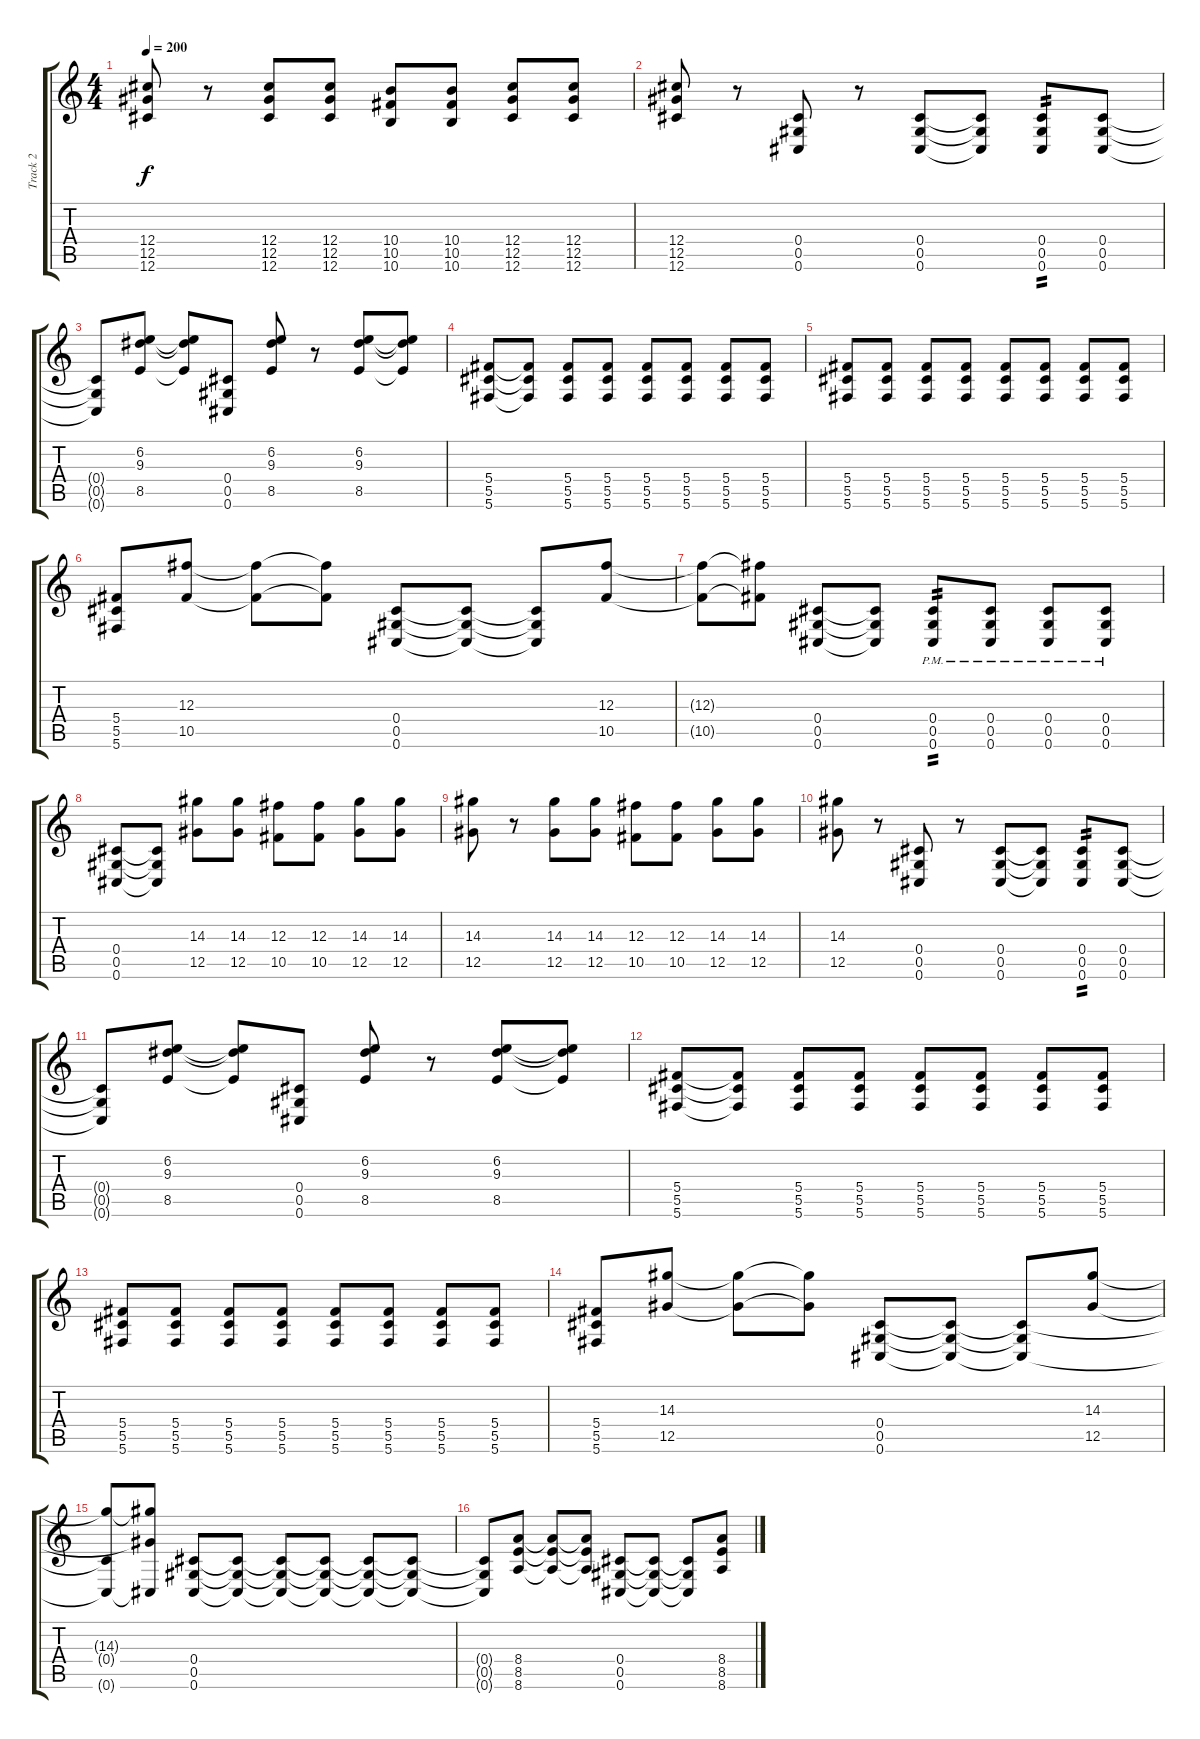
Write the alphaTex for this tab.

\track ("Track 2" "Track 2") {instrument overdrivenguitar}
\staff {score tabs}
\tuning (Eb4 Bb3 Gb3 Db3 Ab2 Db2) {hide}
\ts (4 4)
\tempo 200
\clef g2
\ks c
(12.4 12.5 12.6).8{dy f} r.8 (12.4 12.5 12.6).8 (12.4 12.5 12.6).8 (10.4 10.5 10.6).8 (10.4 10.5 10.6).8 (12.4 12.5 12.6).8 (12.4 12.5 12.6).8 |
(12.4 12.5 12.6).8 r.8 (0.4 0.5 0.6).8 r.8 (0.4 0.5 0.6).8 (0.4{t} 0.5{t} 0.6{t}).8 (0.4 0.5 0.6).8{tp 2} (0.4 0.5 0.6).8 |
(0.4{t} 0.5{t} 0.6{t}).8 (6.2 9.3 8.5).8 (6.2{t} 9.3{t} 8.5{t}).8 (0.4 0.5 0.6).8 (6.2 9.3 8.5).8 r.8 (6.2 9.3 8.5).8 (6.2{t} 9.3{t} 8.5{t}).8 |
(5.4 5.5 5.6).8 (5.4{t} 5.5{t} 5.6{t}).8 (5.4 5.5 5.6).8 (5.4 5.5 5.6).8 (5.4 5.5 5.6).8 (5.4 5.5 5.6).8 (5.4 5.5 5.6).8 (5.4 5.5 5.6).8 |
(5.4 5.5 5.6).8 (5.4 5.5 5.6).8 (5.4 5.5 5.6).8 (5.4 5.5 5.6).8 (5.4 5.5 5.6).8 (5.4 5.5 5.6).8 (5.4 5.5 5.6).8 (5.4 5.5 5.6).8 |
(5.4 5.5 5.6).8 (12.3 10.5).8 (12.3{t} 10.5{t}).8 (12.3{t} 10.5{t}).8 (0.4 0.5 0.6).8 (0.4{t} 0.5{t} 0.6{t}).8 (0.4{t} 0.5{t} 0.6{t}).8 (12.3 10.5).8 |
(12.3{t} 10.5{t}).8 (12.3{t} 10.5{t}).8 (0.4 0.5 0.6).8 (0.4{t} 0.5{t} 0.6{t}).8 (0.4{pm} 0.5{pm} 0.6{pm}).8{tp 2} (0.4{pm} 0.5{pm} 0.6{pm}).8 (0.4{pm} 0.5{pm} 0.6{pm}).8 (0.4{pm} 0.5{pm} 0.6{pm}).8 |
(0.4 0.5 0.6).8 (0.4{t} 0.5{t} 0.6{t}).8 (14.3 12.5).8 (14.3 12.5).8 (12.3 10.5).8 (12.3 10.5).8 (14.3 12.5).8 (14.3 12.5).8 |
(14.3 12.5).8 r.8 (14.3 12.5).8 (14.3 12.5).8 (12.3 10.5).8 (12.3 10.5).8 (14.3 12.5).8 (14.3 12.5).8 |
(14.3 12.5).8 r.8 (0.4 0.5 0.6).8 r.8 (0.4 0.5 0.6).8 (0.4{t} 0.5{t} 0.6{t}).8 (0.4 0.5 0.6).8{tp 2} (0.4 0.5 0.6).8 |
(0.4{t} 0.5{t} 0.6{t}).8 (6.2 9.3 8.5).8 (6.2{t} 9.3{t} 8.5{t}).8 (0.4 0.5 0.6).8 (6.2 9.3 8.5).8 r.8 (6.2 9.3 8.5).8 (6.2{t} 9.3{t} 8.5{t}).8 |
(5.4 5.5 5.6).8 (5.4{t} 5.5{t} 5.6{t}).8 (5.4 5.5 5.6).8 (5.4 5.5 5.6).8 (5.4 5.5 5.6).8 (5.4 5.5 5.6).8 (5.4 5.5 5.6).8 (5.4 5.5 5.6).8 |
(5.4 5.5 5.6).8 (5.4 5.5 5.6).8 (5.4 5.5 5.6).8 (5.4 5.5 5.6).8 (5.4 5.5 5.6).8 (5.4 5.5 5.6).8 (5.4 5.5 5.6).8 (5.4 5.5 5.6).8 |
(5.4 5.5 5.6).8 (14.3 12.5).8 (14.3{t} 12.5{t}).8 (14.3{t} 12.5{t}).8 (0.4 0.5 0.6).8 (0.4{t} 0.5{t} 0.6{t}).8 (0.4{t} 0.5{t} 0.6{t}).8 (14.3 12.5).8 |
(14.3{t} 0.4{t} 0.6{t}).8 (14.3{t} 12.5{t} 0.6{t}).8 (0.4 0.5 0.6).8 (0.4{t} 0.5{t} 0.6{t}).8 (0.4{t} 0.5{t} 0.6{t}).8 (0.4{t} 0.5{t} 0.6{t}).8 (0.4{t} 0.5{t} 0.6{t}).8 (0.4{t} 0.5{t} 0.6{t}).8 |
(0.4{t} 0.5{t} 0.6{t}).8 (8.4 8.5 8.6).8 (8.4{t} 8.5{t} 8.6{t}).8 (8.4{t} 8.5{t} 8.6{t}).8 (0.4 0.5 0.6).8 (0.4{t} 0.5{t} 0.6{t}).8 (0.4{t} 0.5{t} 0.6{t}).8 (8.4 8.5 8.6).8
